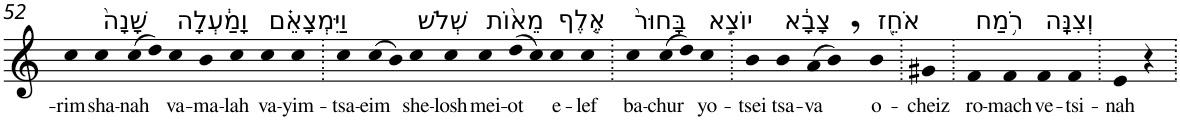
**kern	**text
*part1	*part1
*staff1	*staff1
*I"Piano	*
*I'Pno	*
!!LO:PB:g=z
*clefG2	*
*k[]	*
=52	=52
!	!LO:LY:b
4cc	-rim
!LO:TX:a:t=שָׁנָה֙	!
!	!LO:LY:b
4cc	sha-
!	!LO:LY:b
(>8cc	-nah
8dd)	.
!LO:TX:a:t=וָמַ֔עְלָה	!
!	!LO:LY:b
4cc	va-
!	!LO:LY:b
4b	-ma-
!	!LO:LY:b
4cc	-lah
!LO:TX:a:t=וַיִּמְצָאֵ֗ם	!
!	!LO:LY:b
4cc	va-
!	!LO:LY:b
4cc	-yim-
=53.	=53.
!	!LO:LY:b
4cc	-tsa-
!	!LO:LY:b
(>8cc	-eim
8b)	.
!LO:TX:a:t=שְׁלֹשׁ	!
!	!LO:LY:b
4cc	she-
!	!LO:LY:b
4cc	-losh
!LO:TX:a:t=מֵא֨וֹת	!
!	!LO:LY:b
4cc	mei-
!	!LO:LY:b
(>8dd	-ot
8cc)	.
!LO:TX:a:t=אֶ֤לֶף	!
!	!LO:LY:b
4cc	e-
!	!LO:LY:b
4cc	-lef
=54.	=54.
!LO:TX:a:t=בָּחוּר֙	!
!	!LO:LY:b
4cc	ba-
!	!LO:LY:b
(>8cc	-chur
8dd)	.
!LO:TX:a:t=יוֹצֵ֣א	!
!	!LO:LY:b
4cc	yo-
=55.	=55.
!	!LO:LY:b
4b	-tsei
!LO:TX:a:t=צָבָ֔א	!
!	!LO:LY:b
4b	tsa-
!	!LO:LY:b
(>8a	-va
8b,)	.
!LO:TX:a:t=אֹחֵ֖ז	!
!	!LO:LY:b
4b	o-
=56.	=56.
!	!LO:LY:b
4g#X	-cheiz
=57.	=57.
!LO:TX:a:t=רֹ֥מַח	!
!	!LO:LY:b
4f	ro-
!	!LO:LY:b
4f	-mach
!LO:TX:a:t=וְצִנָּֽה	!
!	!LO:LY:b
4f	ve-
!	!LO:LY:b
4f	-tsi-
=58.	=58.
!	!LO:LY:b
4e	-nah
4r	.
=.	=.
*-	*-
